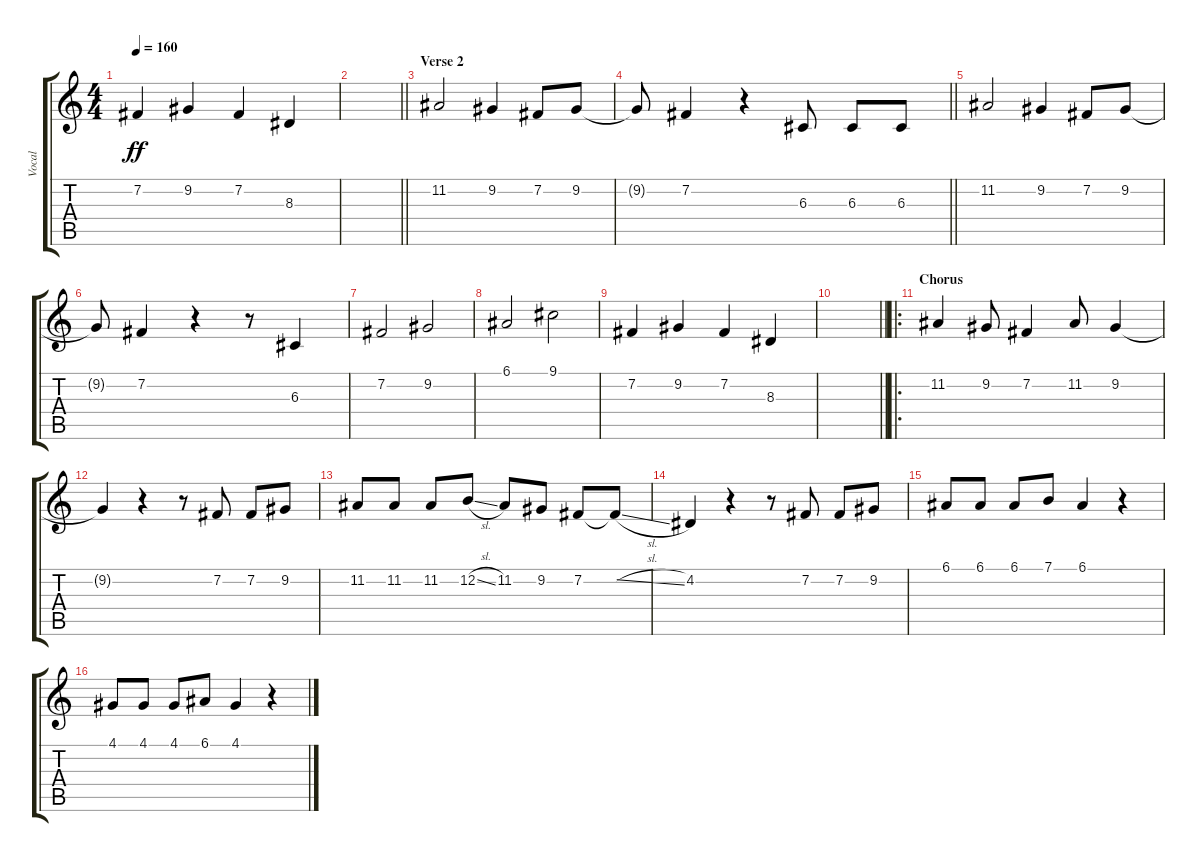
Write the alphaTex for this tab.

\track ("Vocal" "Vocal") {instrument clarinet}
\staff {score tabs}
\tuning (E4 B3 G3 D3 A2 E2) {hide}
\ts (4 4)
\tempo 160
\clef g2
\ks c
7.2.4{dy ff} 9.2.4 7.2.4 8.3.4 |
\barLineRight lightlight
|
\section ("" "Verse 2")
11.2.2 9.2.4 7.2.8 9.2.8 |
\barLineRight lightlight
9.2{t}.8 7.2.4 r.4 6.3.8 6.3.8 6.3.8 |
11.2.2 9.2.4 7.2.8 9.2.8 |
9.2{t}.8 7.2.4 r.4 r.8 6.3.4 |
7.2.2 9.2.2 |
6.1.2 9.1.2 |
7.2.4 9.2.4 7.2.4 8.3.4 |
\barLineRight lightlight
|
\ro
\section ("" "Chorus")
11.2.4 9.2.8 7.2.4 11.2.8 9.2.4 |
9.2{t}.4 r.4 r.8 7.2.8 7.2.8 9.2.8 |
11.2.8 11.2.8 11.2.8 12.2{sl}.8 11.2.8 9.2.8 7.2.8 7.2{sl t}.8 |
4.2.4 r.4 r.8 7.2.8 7.2.8 9.2.8 |
6.1.8 6.1.8 6.1.8 7.1.8 6.1.4 r.4 |
4.1.8 4.1.8 4.1.8 6.1.8 4.1.4 r.4
